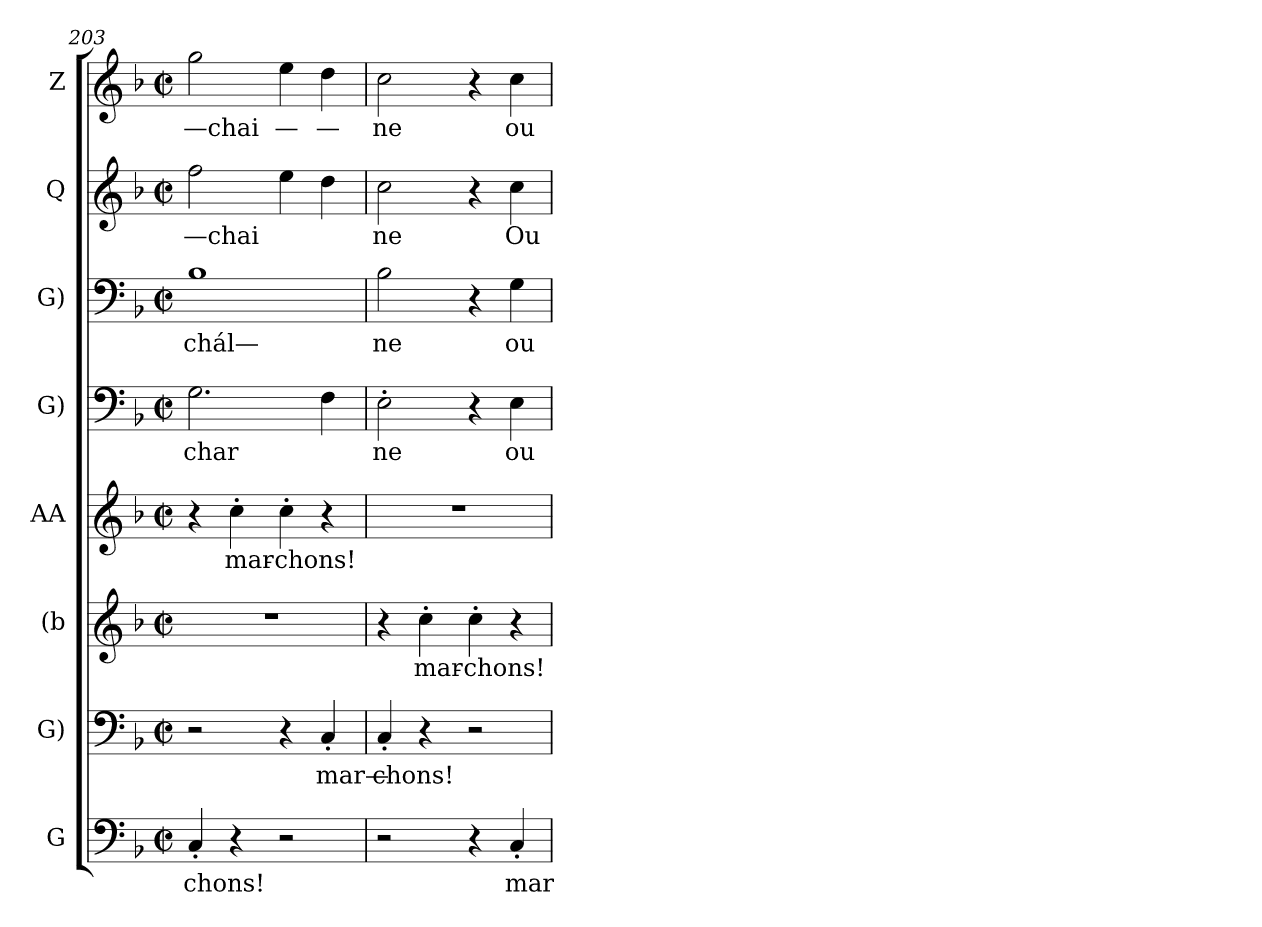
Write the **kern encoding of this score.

**kern	**text	**kern	**text	**kern	**text	**kern	**text	**kern	**text	**kern	**text	**kern	**text	**kern	**text
*part8	*part8	*part7	*part7	*part6	*part6	*part5	*part5	*part4	*part4	*part3	*part3	*part2	*part2	*part1	*part1
*staff8	*staff8	*staff7	*staff7	*staff6	*staff6	*staff5	*staff5	*staff4	*staff4	*staff3	*staff3	*staff2	*staff2	*staff1	*staff1
*I"G	*	*I"G)	*	*I"(b	*	*I"AA	*	*I"G)	*	*I"G)	*	*I"Q	*	*I"Z	*
!!LO:LB:g=z
*clefF4	*	*clefF4	*	*clefG2	*	*clefG2	*	*clefF4	*	*clefF4	*	*clefG2	*	*clefG2	*
*k[b-]	*	*k[b-]	*	*k[b-]	*	*k[b-]	*	*k[b-]	*	*k[b-]	*	*k[b-]	*	*k[b-]	*
*M2/2	*	*M2/2	*	*M2/2	*	*M2/2	*	*M2/2	*	*M2/2	*	*M2/2	*	*M2/2	*
*met(c|)	*	*met(c|)	*	*met(c|)	*	*met(c|)	*	*met(c|)	*	*met(c|)	*	*met(c|)	*	*met(c|)	*
=203	=203	=203	=203	=203	=203	=203	=203	=203	=203	=203	=203	=203	=203	=203	=203
4C'<i/	chons!	2r	.	1r	.	4r	.	2.Gi\	char	1B-i/	chál—	2ffi\	—chai	2ggi\	—chai
4r	.	.	.	.	.	4cc'>i\	mar-	.	.	.	.	.	.	.	.
2r	.	4r	.	.	.	4cc'>i\	chons!	.	.	.	.	4eei\	.	4eei\	—
.	.	4C'<i/	mar—	.	.	4r	.	4Fi\	.	.	.	4ddi\	.	4ddi\	—
=204	=204	=204	=204	=204	=204	=204	=204	=204	=204	=204	=204	=204	=204	=204	=204
2r	.	4C'<i/	chons!	4r	.	1r	.	2E'>i\	ne	2B-i\	ne	2cci\	ne	2cci\	ne
.	.	4r	.	4cc'>i\	mar-	.	.	.	.	.	.	.	.	.	.
4r	.	2r	.	4cc'>i\	chons!	.	.	4r	.	4r	.	4r	.	4r	.
4C'<i/	mar-	.	.	4r	.	.	.	4Ei\	ou	4Gi\	ou	4cci\	Ou	4cci\	ou-
=	=	=	=	=	=	=	=	=	=	=	=	=	=	=	=
*-	*-	*-	*-	*-	*-	*-	*-	*-	*-	*-	*-	*-	*-	*-	*-
